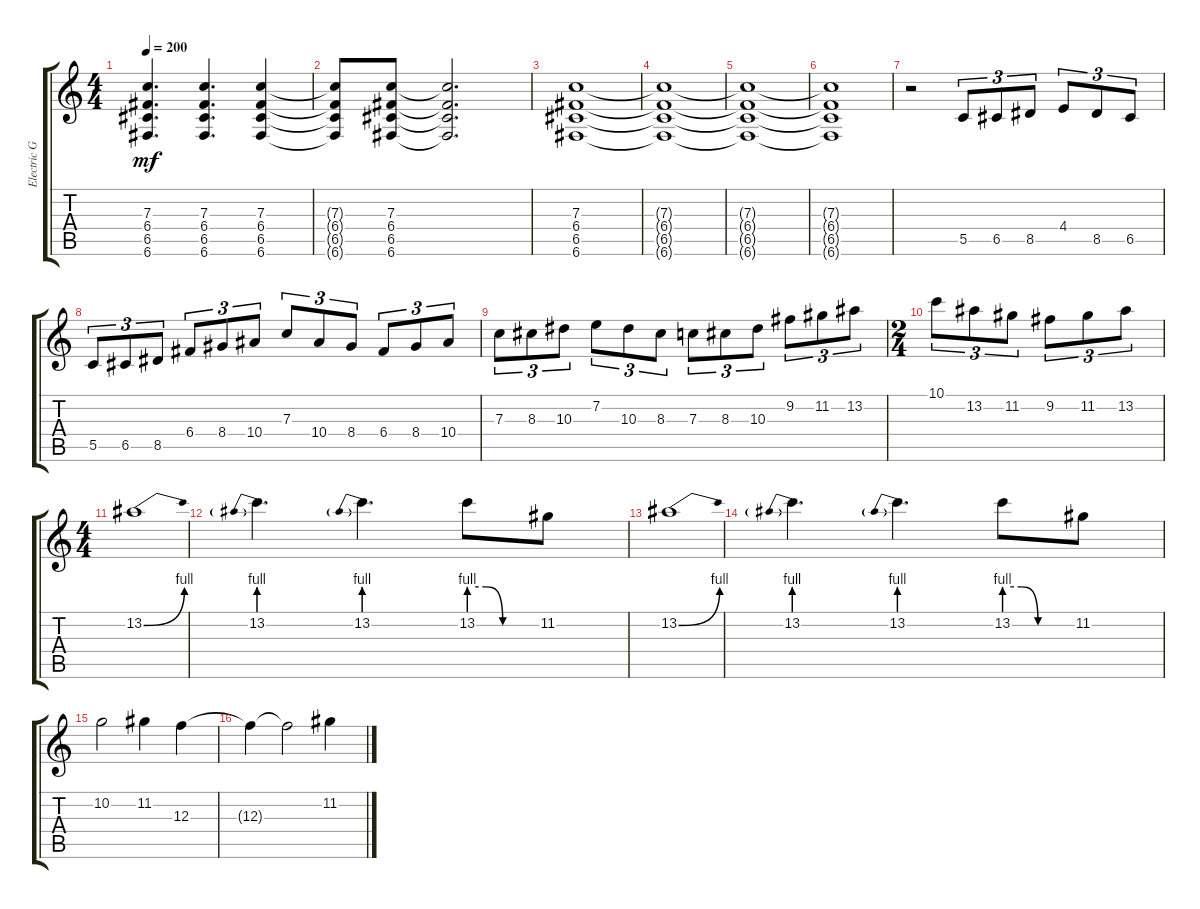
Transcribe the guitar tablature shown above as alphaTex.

\track ("Electric Guitar" "Electric G") {instrument distortionguitar}
\staff {score tabs}
\tuning (D4 A3 F3 C3 G2 C2) {hide}
\ts (4 4)
\tempo 200
\clef g2
\ks c
(7.3 6.4 6.5 6.6).4{d dy mf} (7.3 6.4 6.5 6.6).4{d} (7.3 6.4 6.5 6.6).4 |
(7.3{t} 6.4{t} 6.5{t} 6.6{t}).8 (7.3 6.4 6.5 6.6).8 (7.3{t} 6.4{t} 6.5{t} 6.6{t}).2{d} |
(7.3 6.4 6.5 6.6).1 |
(7.3{t} 6.4{t} 6.5{t} 6.6{t}).1 |
(7.3{t} 6.4{t} 6.5{t} 6.6{t}).1 |
(7.3{t} 6.4{t} 6.5{t} 6.6{t}).1 |
r.2 5.5.8{tu (3 2)} 6.5.8{tu (3 2)} 8.5.8{tu (3 2)} 4.4.8{tu (3 2)} 8.5.8{tu (3 2)} 6.5.8{tu (3 2)} |
5.5.8{tu (3 2)} 6.5.8{tu (3 2)} 8.5.8{tu (3 2)} 6.4.8{tu (3 2)} 8.4.8{tu (3 2)} 10.4.8{tu (3 2)} 7.3.8{tu (3 2)} 10.4.8{tu (3 2)} 8.4.8{tu (3 2)} 6.4.8{tu (3 2)} 8.4.8{tu (3 2)} 10.4.8{tu (3 2)} |
7.3.8{tu (3 2)} 8.3.8{tu (3 2)} 10.3.8{tu (3 2)} 7.2.8{tu (3 2)} 10.3.8{tu (3 2)} 8.3.8{tu (3 2)} 7.3.8{tu (3 2)} 8.3.8{tu (3 2)} 10.3.8{tu (3 2)} 9.2.8{tu (3 2)} 11.2.8{tu (3 2)} 13.2.8{tu (3 2)} |
\ts (2 4)
10.1.8{tu (3 2)} 13.2.8{tu (3 2)} 11.2.8{tu (3 2)} 9.2.8{tu (3 2)} 11.2.8{tu (3 2)} 13.2.8{tu (3 2)} |
\ts (4 4)
13.2{be (bend 0 0 60 4)}.1 |
13.2{be (prebend 0 4 60 4)}.4{d} 13.2{be (prebend 0 4 60 4)}.4{d} 13.2{be (custom 0 4 15 4 30 0 60 0)}.8 11.2.8 |
13.2{be (bend 0 0 60 4)}.1 |
13.2{be (prebend 0 4 60 4)}.4{d} 13.2{be (prebend 0 4 60 4)}.4{d} 13.2{be (custom 0 4 15 4 30 0 60 0)}.8 11.2.8 |
10.2.2 11.2.4 12.3.4 |
12.3{t}.4 12.3{t}.2 11.2.4
